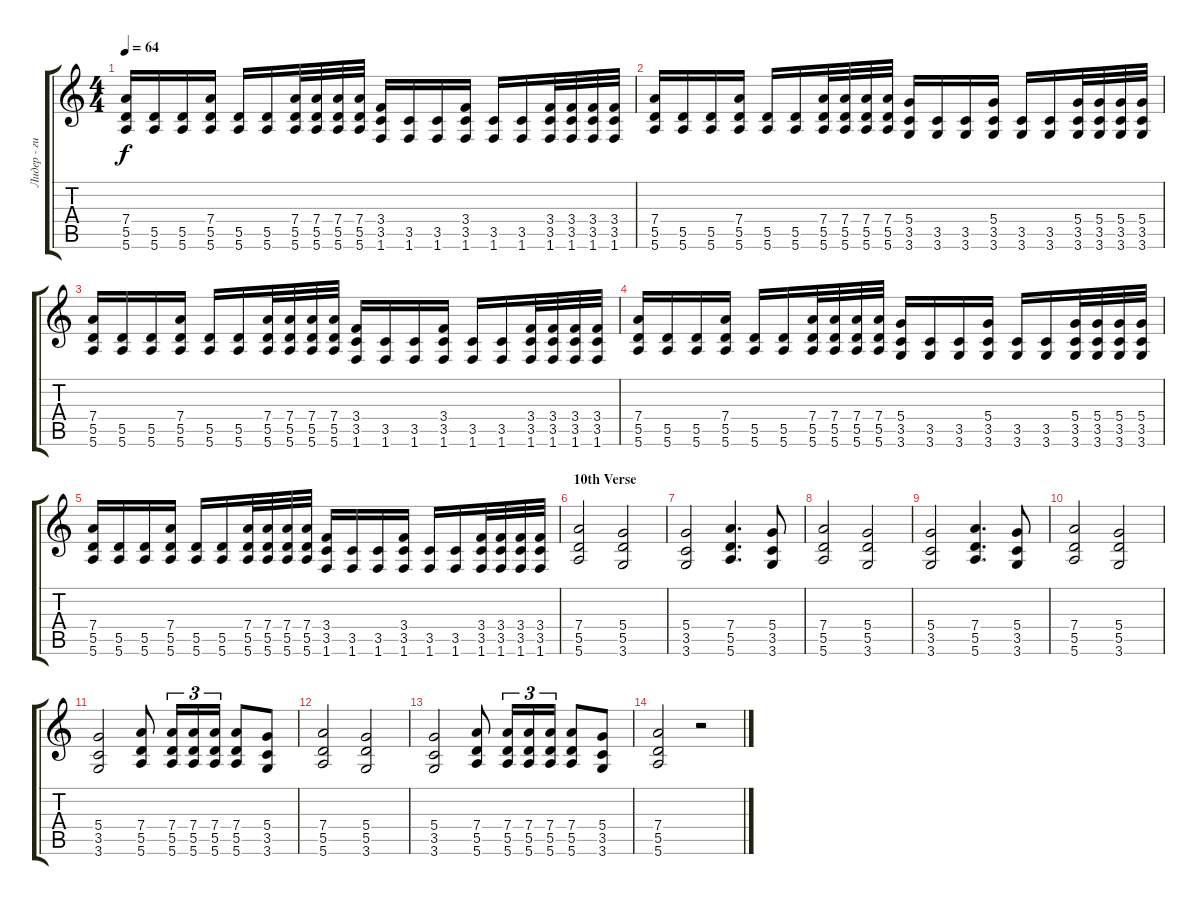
\track ("Лидер - гитара" "Лидер - ги") {instrument distortionguitar}
\staff {score tabs}
\tuning (E4 B3 G3 D3 A2 E2) {hide}
\ts (4 4)
\tempo 64
\clef g2
\ks c
(7.4 5.5 5.6).16{dy f} (5.5 5.6).16 (5.5 5.6).16 (7.4 5.5 5.6).16 (5.5 5.6).16 (5.5 5.6).16 (7.4 5.5 5.6).32 (7.4 5.5 5.6).32 (7.4 5.5 5.6).32 (7.4 5.5 5.6).32 (3.4 3.5 1.6).16 (3.5 1.6).16 (3.5 1.6).16 (3.4 3.5 1.6).16 (3.5 1.6).16 (3.5 1.6).16 (3.4 3.5 1.6).32 (3.4 3.5 1.6).32 (3.4 3.5 1.6).32 (3.4 3.5 1.6).32 |
(7.4 5.5 5.6).16 (5.5 5.6).16 (5.5 5.6).16 (7.4 5.5 5.6).16 (5.5 5.6).16 (5.5 5.6).16 (7.4 5.5 5.6).32 (7.4 5.5 5.6).32 (7.4 5.5 5.6).32 (7.4 5.5 5.6).32 (5.4 3.5 3.6).16 (3.5 3.6).16 (3.5 3.6).16 (5.4 3.5 3.6).16 (3.5 3.6).16 (3.5 3.6).16 (5.4 3.5 3.6).32 (5.4 3.5 3.6).32 (5.4 3.5 3.6).32 (5.4 3.5 3.6).32 |
(7.4 5.5 5.6).16 (5.5 5.6).16 (5.5 5.6).16 (7.4 5.5 5.6).16 (5.5 5.6).16 (5.5 5.6).16 (7.4 5.5 5.6).32 (7.4 5.5 5.6).32 (7.4 5.5 5.6).32 (7.4 5.5 5.6).32 (3.4 3.5 1.6).16 (3.5 1.6).16 (3.5 1.6).16 (3.4 3.5 1.6).16 (3.5 1.6).16 (3.5 1.6).16 (3.4 3.5 1.6).32 (3.4 3.5 1.6).32 (3.4 3.5 1.6).32 (3.4 3.5 1.6).32 |
(7.4 5.5 5.6).16 (5.5 5.6).16 (5.5 5.6).16 (7.4 5.5 5.6).16 (5.5 5.6).16 (5.5 5.6).16 (7.4 5.5 5.6).32 (7.4 5.5 5.6).32 (7.4 5.5 5.6).32 (7.4 5.5 5.6).32 (5.4 3.5 3.6).16 (3.5 3.6).16 (3.5 3.6).16 (5.4 3.5 3.6).16 (3.5 3.6).16 (3.5 3.6).16 (5.4 3.5 3.6).32 (5.4 3.5 3.6).32 (5.4 3.5 3.6).32 (5.4 3.5 3.6).32 |
(7.4 5.5 5.6).16 (5.5 5.6).16 (5.5 5.6).16 (7.4 5.5 5.6).16 (5.5 5.6).16 (5.5 5.6).16 (7.4 5.5 5.6).32 (7.4 5.5 5.6).32 (7.4 5.5 5.6).32 (7.4 5.5 5.6).32 (3.4 3.5 1.6).16 (3.5 1.6).16 (3.5 1.6).16 (3.4 3.5 1.6).16 (3.5 1.6).16 (3.5 1.6).16 (3.4 3.5 1.6).32 (3.4 3.5 1.6).32 (3.4 3.5 1.6).32 (3.4 3.5 1.6).32 |
\section ("" "10th Verse")
(7.4 5.5 5.6).2 (5.4 5.5 3.6).2 |
(5.4 3.5 3.6).2 (7.4 5.5 5.6).4{d} (5.4 3.5 3.6).8 |
(7.4 5.5 5.6).2 (5.4 5.5 3.6).2 |
(5.4 3.5 3.6).2 (7.4 5.5 5.6).4{d} (5.4 3.5 3.6).8 |
(7.4 5.5 5.6).2 (5.4 5.5 3.6).2 |
(5.4 3.5 3.6).2 (7.4 5.5 5.6).8 (7.4 5.5 5.6).16{tu (3 2)} (7.4 5.5 5.6).16{tu (3 2)} (7.4 5.5 5.6).16{tu (3 2)} (7.4 5.5 5.6).8 (5.4 3.5 3.6).8 |
(7.4 5.5 5.6).2 (5.4 5.5 3.6).2 |
(5.4 3.5 3.6).2 (7.4 5.5 5.6).8 (7.4 5.5 5.6).16{tu (3 2)} (7.4 5.5 5.6).16{tu (3 2)} (7.4 5.5 5.6).16{tu (3 2)} (7.4 5.5 5.6).8 (5.4 3.5 3.6).8 |
(7.4 5.5 5.6).2 r.2
